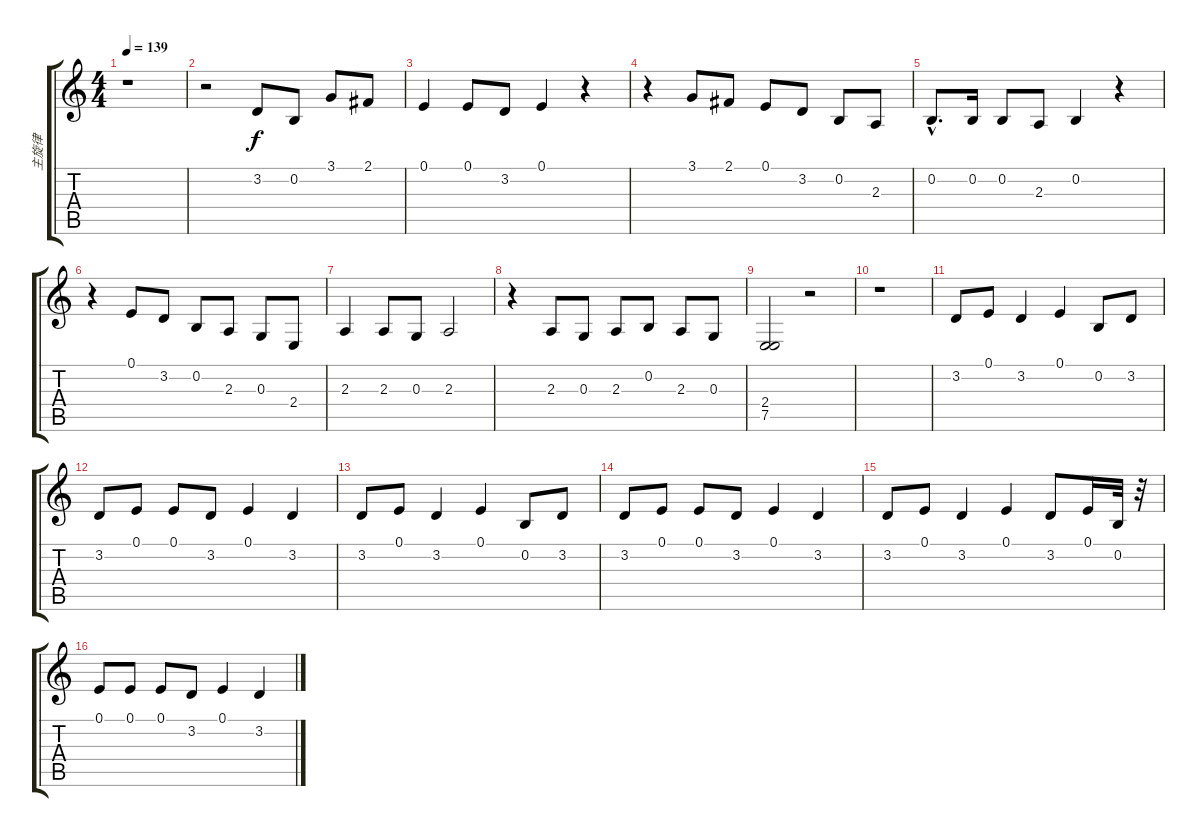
\track ("主旋律" "主旋律") {instrument brightacousticpiano}
\staff {score tabs}
\tuning (E4 B3 G3 D3 A2 E2) {hide}
\ts (4 4)
\tempo 139
\clef g2
\ks c
r.1{dy f} |
r.2 3.2.8 0.2.8 3.1.8 2.1.8 |
0.1.4 0.1.8 3.2.8 0.1.4 r.4 |
r.4 3.1.8 2.1.8 0.1.8 3.2.8 0.2.8 2.3.8 |
0.2{hac}.8{d} 0.2.16 0.2.8 2.3.8 0.2.4 r.4 |
r.4 0.1.8 3.2.8 0.2.8 2.3.8 0.3.8 2.4.8 |
2.3.4 2.3.8 0.3.8 2.3.2 |
r.4 2.3.8 0.3.8 2.3.8 0.2.8 2.3.8 0.3.8 |
(2.4 7.5).2 r.2 |
r.1 |
3.2.8 0.1.8 3.2.4 0.1.4 0.2.8 3.2.8 |
3.2.8 0.1.8 0.1.8 3.2.8 0.1.4 3.2.4 |
3.2.8 0.1.8 3.2.4 0.1.4 0.2.8 3.2.8 |
3.2.8 0.1.8 0.1.8 3.2.8 0.1.4 3.2.4 |
3.2.8 0.1.8 3.2.4 0.1.4 3.2.8 0.1.16 0.2.32 r.32 |
0.1.8 0.1.8 0.1.8 3.2.8 0.1.4 3.2.4
